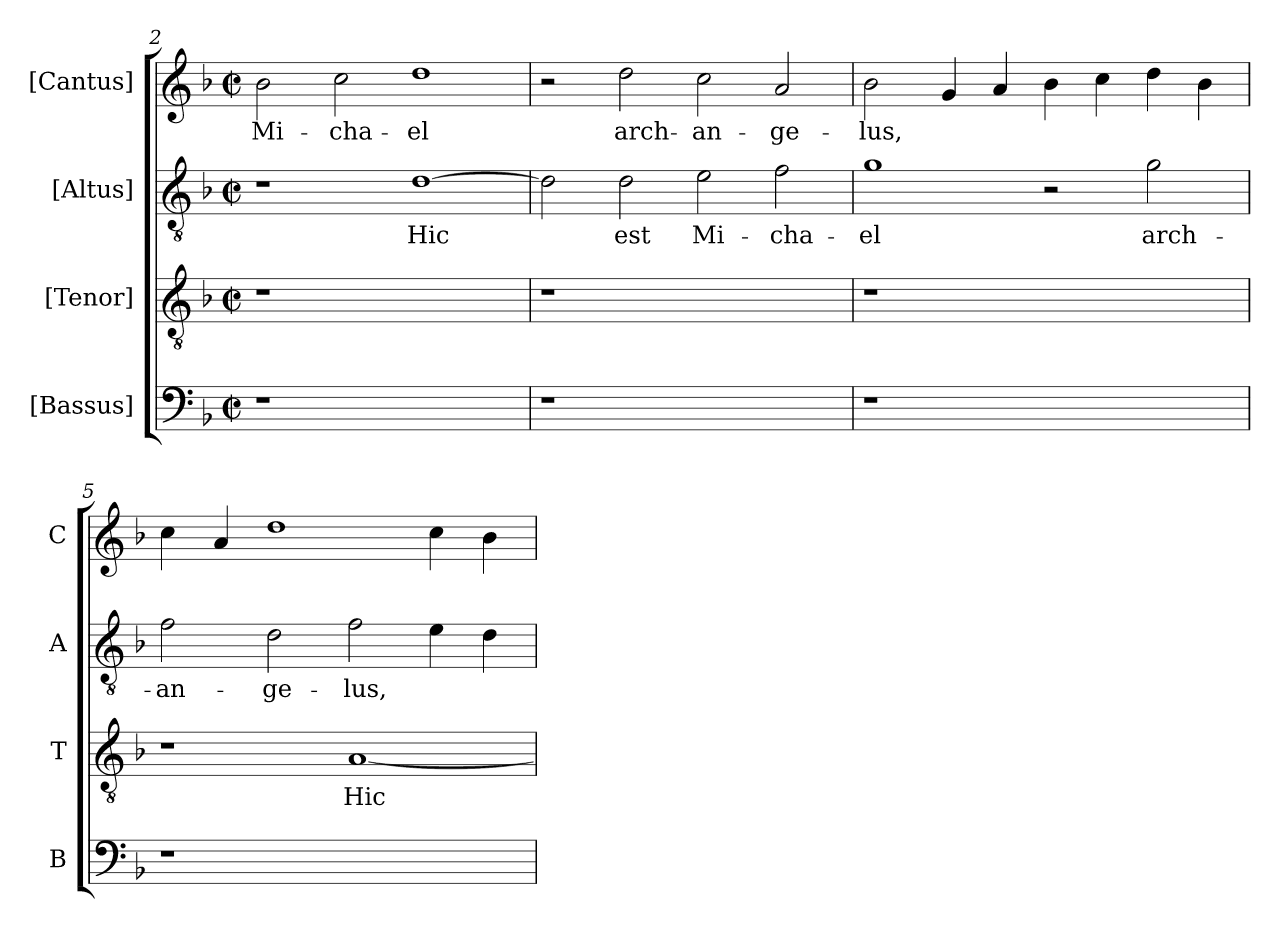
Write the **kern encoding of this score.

**kern	**kern	**text	**kern	**text	**kern	**text
*part4	*part3	*part3	*part2	*part2	*part1	*part1
*staff4	*staff3	*staff3	*staff2	*staff2	*staff1	*staff1
*I"[Bassus]	*I"[Tenor]	*	*I"[Altus]	*	*I"[Cantus]	*
*I'B	*I'T	*	*I'A	*	*I'C	*
*clefF4	*clefGv2	*	*clefGv2	*	*clefG2	*
*k[b-]	*k[b-]	*	*k[b-]	*	*k[b-]	*
*F:	*F:	*	*F:	*	*F:	*
*M2/2	*M2/2	*	*M2/2	*	*M2/2	*
*met(c|)	*met(c|)	*	*met(c|)	*	*met(c|)	*
=2	=2	=2	=2	=2	=2	=2
!	!	!	!	!	!	!LO:LY:b
1r	1r	.	1r	.	2b-\	Mi-
!	!	!	!	!	!	!LO:LY:b
.	.	.	.	.	2cc\	-cha-
!	!	!	!	!LO:LY:b	!	!LO:LY:b
1ryy	1ryy	.	[1d	Hic	1dd	-el
=3	=3	=3	=3	=3	=3	=3
1r	1r	.	2d\]	.	2r	.
!	!	!	!	!LO:LY:b	!	!LO:LY:b
.	.	.	2d\	est	2dd\	arch-
!	!	!	!	!LO:LY:b	!	!LO:LY:b
1ryy	1ryy	.	2e\	Mi-	2cc\	-an-
!	!	!	!	!LO:LY:b	!	!LO:LY:b
.	.	.	2f\	-cha-	2a/	-ge-
!!LO:LB:g=z
=4	=4	=4	=4	=4	=4	=4
!	!	!	!	!LO:LY:b	!	!LO:LY:b
1r	1r	.	1g	-el	2b-\	-lus,
.	.	.	.	.	4g/	.
.	.	.	.	.	4a/	.
1ryy	1ryy	.	2r	.	4b-\	.
.	.	.	.	.	4cc\	.
!	!	!	!	!LO:LY:b	!	!
.	.	.	2g\	arch-	4dd\	.
.	.	.	.	.	4b-\	.
=5	=5	=5	=5	=5	=5	=5
!	!	!	!	!LO:LY:b	!	!
1r	1r	.	2f\	-an-	4cc\	.
.	.	.	.	.	4a/	.
!	!	!	!	!LO:LY:b	!	!
.	.	.	2d\	-ge-	1dd	.
!	!	!LO:LY:b	!	!LO:LY:b	!	!
1ryy	[1A	Hic	2f\	-lus,	.	.
.	.	.	4e\	.	4cc\	.
.	.	.	4d\	.	4b-\	.
=	=	=	=	=	=	=
*-	*-	*-	*-	*-	*-	*-
